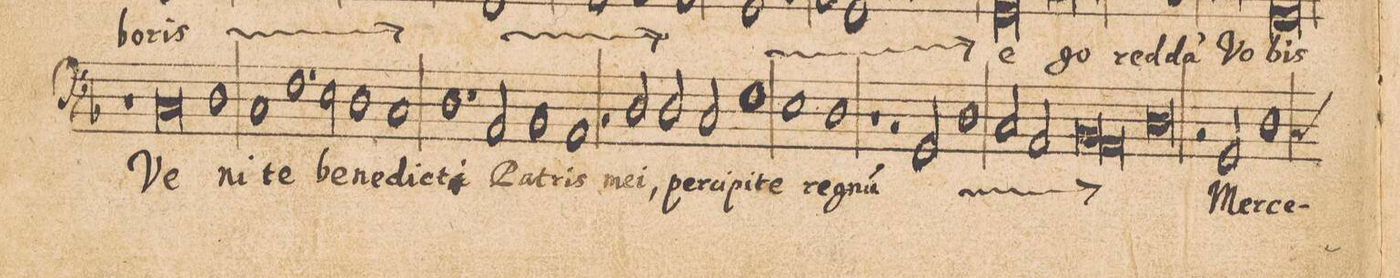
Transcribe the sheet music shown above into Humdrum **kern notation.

**kern	**text
*I"BASSVS.	*
*clefF4	*
*k[b-]	*
*met(C|)	*
*M2/1	*
1r	.
0C	Ve-
=48-	=48-
1D	-ni-
=49-	=49-
1C	-te
1.F	be-
=50-	=50-
2Eny\	-ne-
1D	-di-
=51-	=51-
1C	-cti
1.D	Pa-
=52-	=52-
2AA/	-tris
1BB-	me-
=53-	=53-
1AA	-i,
2r	.
2D/	per-
=54-	=54-
2D/	-ci-
2C/	-pi-
1F	-te
=55-	=55-
1E	re-
1D	-gn(um)
=56-	=56-
1r	.
2r	.
*	*ij
2GG/	per-
=57-	=57-
1D	-ci-
2C/	-pi-
2AA/	-te
=58-	=58-
*lig	*
1BB-	re-
1AA	.
*Xlig	*
=59-	=59-
0D	-gn(um)
*	*Xij
=60-	=60-
2r	.
2GG/	Mer-
1D	-ce-
*custos:C	*
=61-	=61-
*-	*-
